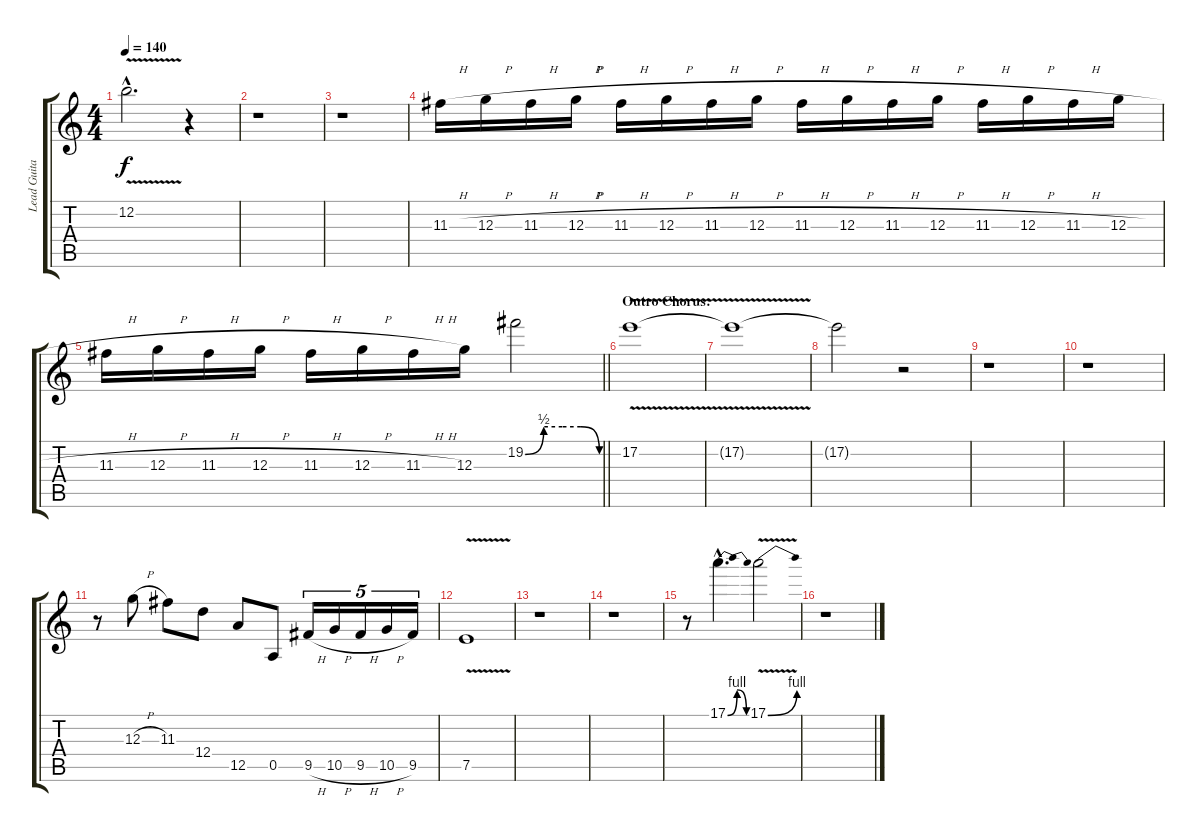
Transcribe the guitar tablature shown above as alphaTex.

\track ("Lead Guitar 1" "Lead Guita") {instrument distortionguitar}
\staff {score tabs}
\tuning (E4 B3 G3 D3 A2 E2) {hide}
\ts (4 4)
\tempo 140
\clef g2
\ks c
12.2{v hac}.2{d dy f} r.4 |
r.1 |
r.1 |
11.3{h}.16 12.3{h}.16 11.3{h}.16 12.3{h}.16 11.3{h}.16 12.3{h}.16 11.3{h}.16 12.3{h}.16 11.3{h}.16 12.3{h}.16 11.3{h}.16 12.3{h}.16 11.3{h}.16 12.3{h}.16 11.3{h}.16 12.3{h}.16 |
\barLineRight lightlight
11.3{h}.16 12.3{h}.16 11.3{h}.16 12.3{h}.16 11.3{h}.16 12.3{h}.16 11.3{h}.16 12.3.16 19.2{be (custom 0 0 15 2 30 2 45 2 60 0)}.2 |
\section ("" "Outro Chorus:")
17.2{v}.1 |
17.2{t}.1 |
17.2{t}.2 r.2 |
r.1 |
r.1 |
r.8 12.3{h}.8 11.3.8 12.4.8 12.5.8 0.5.8 9.5{h}.16{tu (5 4)} 10.5{h}.16{tu (5 4)} 9.5{h}.16{tu (5 4)} 10.5{h}.16{tu (5 4)} 9.5.16{tu (5 4)} |
7.5{v}.1 |
r.1 |
r.1 |
r.8 17.1{be (bendrelease 0 0 15 4 30 4 60 0) hac}.4{d} 17.1{be (bend 0 0 60 4) v}.2 |
r.1
